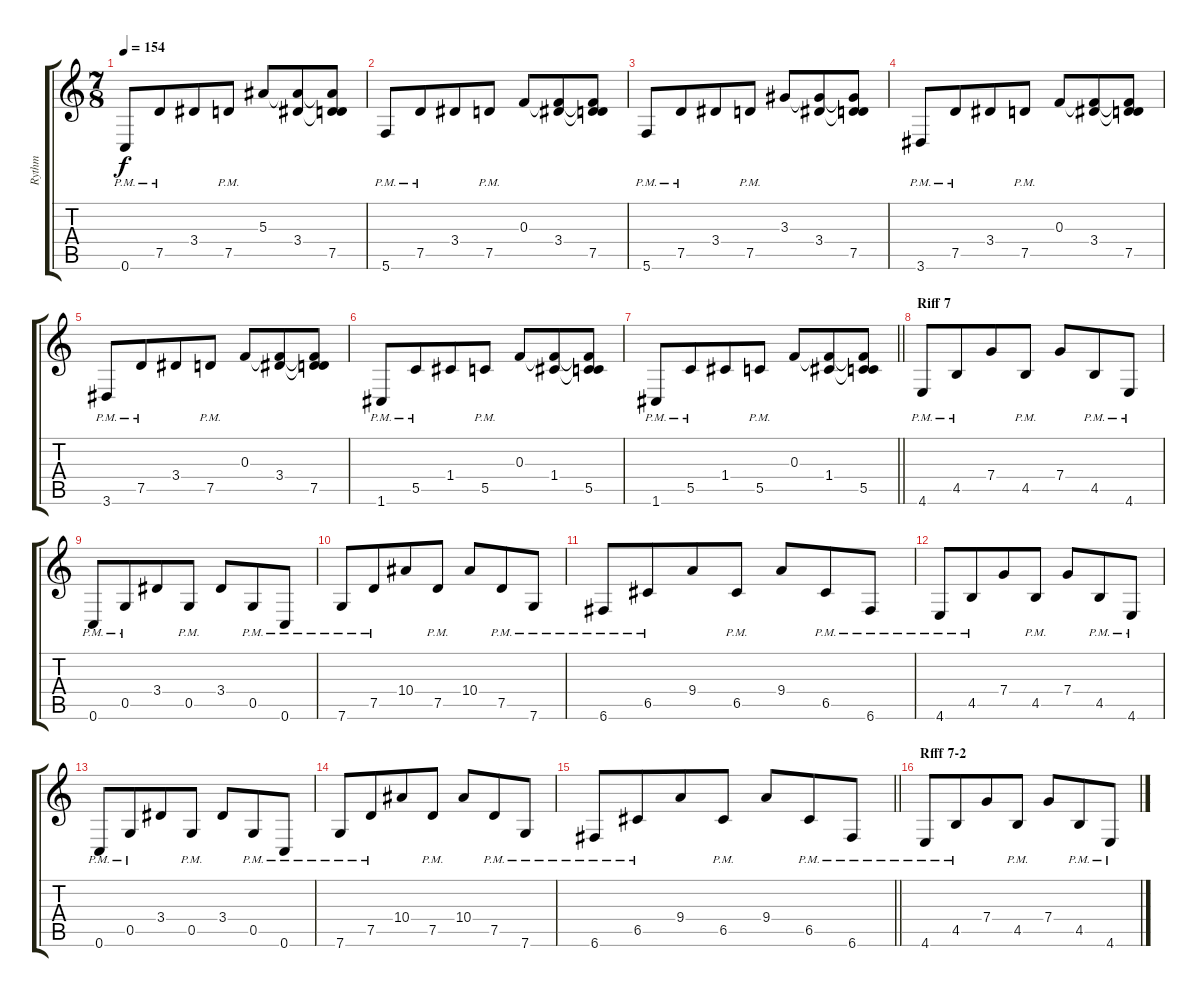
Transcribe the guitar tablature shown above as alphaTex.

\track ("Rythm" "Rythm") {instrument distortionguitar}
\staff {score tabs}
\tuning (D4 A3 F3 C3 G2 C2) {hide}
\ts (7 8)
\tempo 154
\clef g2
\ks c
0.6{pm}.8{dy f} 7.5{pm}.8 3.4.8 7.5{pm}.8 5.3.8 (5.3{t} 3.4).8 (5.3{t} 3.4{t} 7.5).8 |
5.6{pm}.8 7.5{pm}.8 3.4.8 7.5{pm}.8 0.3.8 (0.3{t} 3.4).8 (0.3{t} 3.4{t} 7.5).8 |
5.6{pm}.8 7.5{pm}.8 3.4.8 7.5{pm}.8 3.3.8 (3.3{t} 3.4).8 (3.3{t} 3.4{t} 7.5).8 |
3.6{pm}.8 7.5{pm}.8 3.4.8 7.5{pm}.8 0.3.8 (0.3{t} 3.4).8 (0.3{t} 3.4{t} 7.5).8 |
3.6{pm}.8 7.5{pm}.8 3.4.8 7.5{pm}.8 0.3.8 (0.3{t} 3.4).8 (0.3{t} 3.4{t} 7.5).8 |
1.6{pm}.8 5.5{pm}.8 1.4.8 5.5{pm}.8 0.3.8 (0.3{t} 1.4).8 (0.3{t} 1.4{t} 5.5).8 |
\barLineRight lightlight
1.6{pm}.8 5.5{pm}.8 1.4.8 5.5{pm}.8 0.3.8 (0.3{t} 1.4).8 (0.3{t} 1.4{t} 5.5).8 |
\section ("" "Riff 7")
4.6{pm}.8 4.5{pm}.8 7.4.8 4.5{pm}.8 7.4.8 4.5{pm}.8 4.6{pm}.8 |
0.6{pm}.8 0.5{pm}.8 3.4.8 0.5{pm}.8 3.4.8 0.5{pm}.8 0.6{pm}.8 |
7.6{pm}.8 7.5{pm}.8 10.4.8 7.5{pm}.8 10.4.8 7.5{pm}.8 7.6{pm}.8 |
6.6{pm}.8 6.5{pm}.8 9.4.8 6.5{pm}.8 9.4.8 6.5{pm}.8 6.6{pm}.8 |
4.6{pm}.8 4.5{pm}.8 7.4.8 4.5{pm}.8 7.4.8 4.5{pm}.8 4.6{pm}.8 |
0.6{pm}.8 0.5{pm}.8 3.4.8 0.5{pm}.8 3.4.8 0.5{pm}.8 0.6{pm}.8 |
7.6{pm}.8 7.5{pm}.8 10.4.8 7.5{pm}.8 10.4.8 7.5{pm}.8 7.6{pm}.8 |
\barLineRight lightlight
6.6{pm}.8 6.5{pm}.8 9.4.8 6.5{pm}.8 9.4.8 6.5{pm}.8 6.6{pm}.8 |
\section ("" "Rfff 7-2")
4.6{pm}.8 4.5{pm}.8 7.4.8 4.5{pm}.8 7.4.8 4.5{pm}.8 4.6{pm}.8
